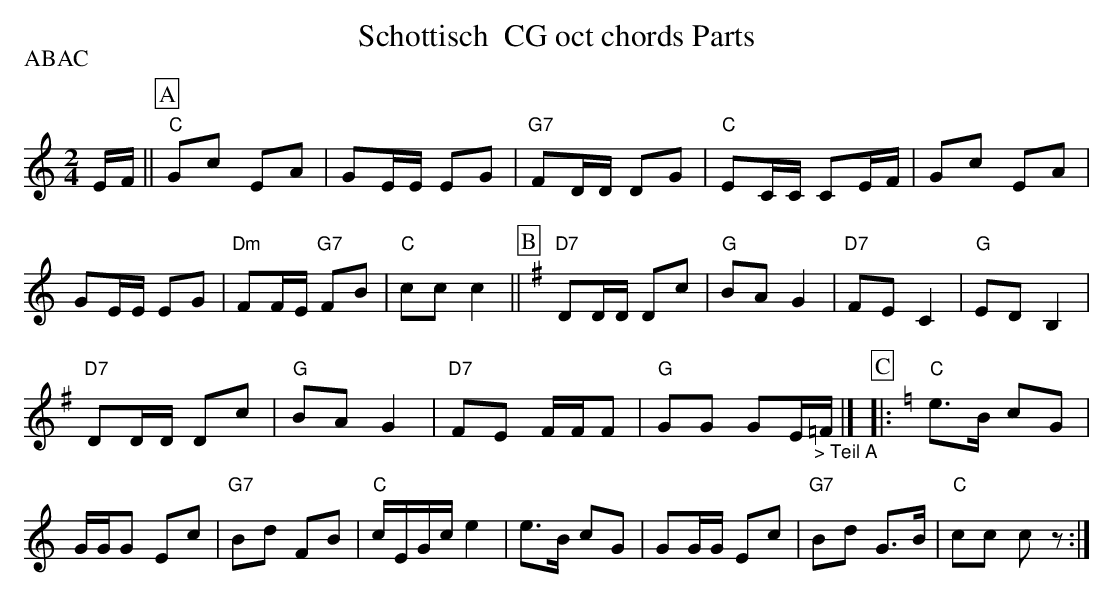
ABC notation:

X:1
T:Schottisch  CG oct chords Parts
P:ABAC
M:2/4
L:1/16
K:Cmaj%%MIDI gchordon
EF || [P:A] "C"G2c2 E2A2 | G2EE E2G2 | "G7"F2DD D2G2 | "C"E2CC C2EF | G2c2 E2A2 |
G2EE E2G2 | "Dm"F2FE "G7"F2B2 | "C"c2c2c4 || [P:B] [K:Gmaj] "D7"D2DD D2c2 | "G"B2A2G4 | "D7"F2E2C4 | "G"E2D2B,4 |
"D7"D2DD D2c2 | "G"B2A2G4 | "D7"F2E2 FFF2 | "G"G2G2 G2E"_> Teil A"=F |] [P:C] |: [K:Cmaj] "C"e3B c2G2 |
GGG2 E2c2 | "G7"B2d2 F2B2 | "C"cEGc e4 | e3B c2G2 | G2GG E2c2 | "G7"B2d2 G3B | "C"c2c2 c2z2 :|
